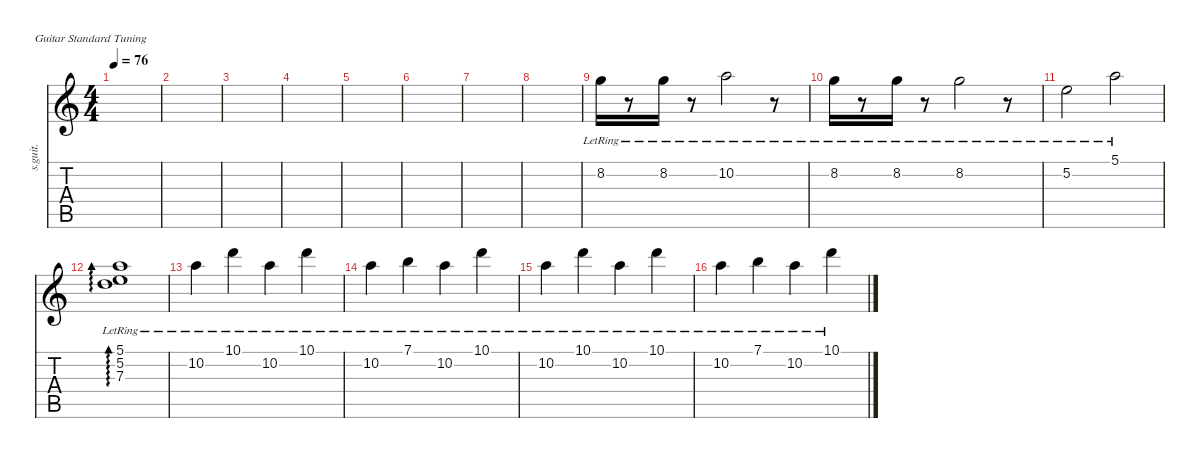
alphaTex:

\defaultSystemsLayout 4
\hideDynamics
\bracketExtendMode nobrackets
\otherSystemsTrackNameOrientation horizontal
\track ("背景和音" "s.guit.") {instrument acousticguitarsteel}
\staff {score tabs}
\tuning (E4 B3 G3 D3 A2 E2)
\ts (4 4)
\tempo 76
\clef g2
\ks c
|
|
|
|
|
|
|
|
8.2{lr}.16 r.8 8.2{lr}.16 r.8 10.2{lr}.2 r.8 |
8.2{lr}.16 r.8 8.2{lr}.16 r.8 8.2{lr}.2 r.8 |
5.2{lr}.2 5.1{lr}.2 |
(5.1{lr} 5.2{lr} 7.3{lr}).1{ad 0} |
10.2{lr}.4{dy mp} 10.1{lr}.4{dy mf} 10.2{lr}.4{dy mp} 10.1{lr}.4{dy mf} |
10.2{lr}.4{dy mp} 7.1{lr}.4{dy mf} 10.2{lr}.4{dy mp} 10.1{lr}.4{dy mf} |
10.2{lr}.4{dy mp} 10.1{lr}.4{dy mf} 10.2{lr}.4{dy mp} 10.1{lr}.4{dy mf} |
10.2{lr}.4{dy mp} 7.1{lr}.4{dy mf} 10.2{lr}.4{dy mp} 10.1{lr}.4{dy mf}
